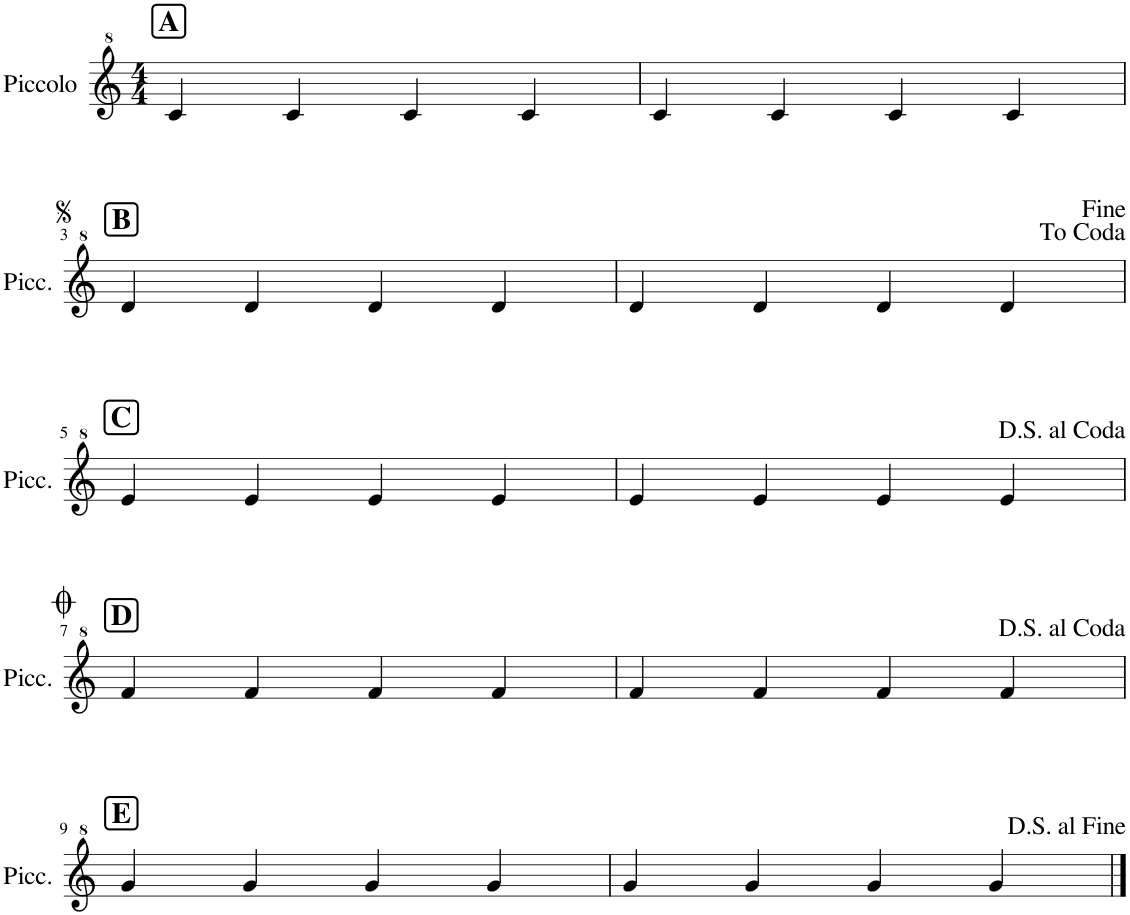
**kern
*part1
*staff1
*I"Piccolo
*I'Picc.
*clefG^2
*Trd-7c-12
*k[]
*M4/4
=1
!LO:TX:a:B:t=A
4cc/
4cc/
4cc/
4cc/
=2
4cc/
4cc/
4cc/
4cc/
!!LO:LB:g=z
=3
!LO:TX:a:B:t=B
4dd/
4dd/
4dd/
4dd/
=4
4dd/
4dd/
4dd/
4dd/
!!LO:LB:g=z
=5
!LO:TX:a:B:t=C
4ee/
4ee/
4ee/
4ee/
=6
4ee/
4ee/
4ee/
4ee/
!!LO:LB:g=z
=7
!LO:TX:a:B:t=D
4ff/
4ff/
4ff/
4ff/
=8
4ff/
4ff/
4ff/
4ff/
!!LO:LB:g=z
=9
!LO:TX:a:B:t=E
4gg/
4gg/
4gg/
4gg/
=10
4gg/
4gg/
4gg/
4gg/
==
*-
